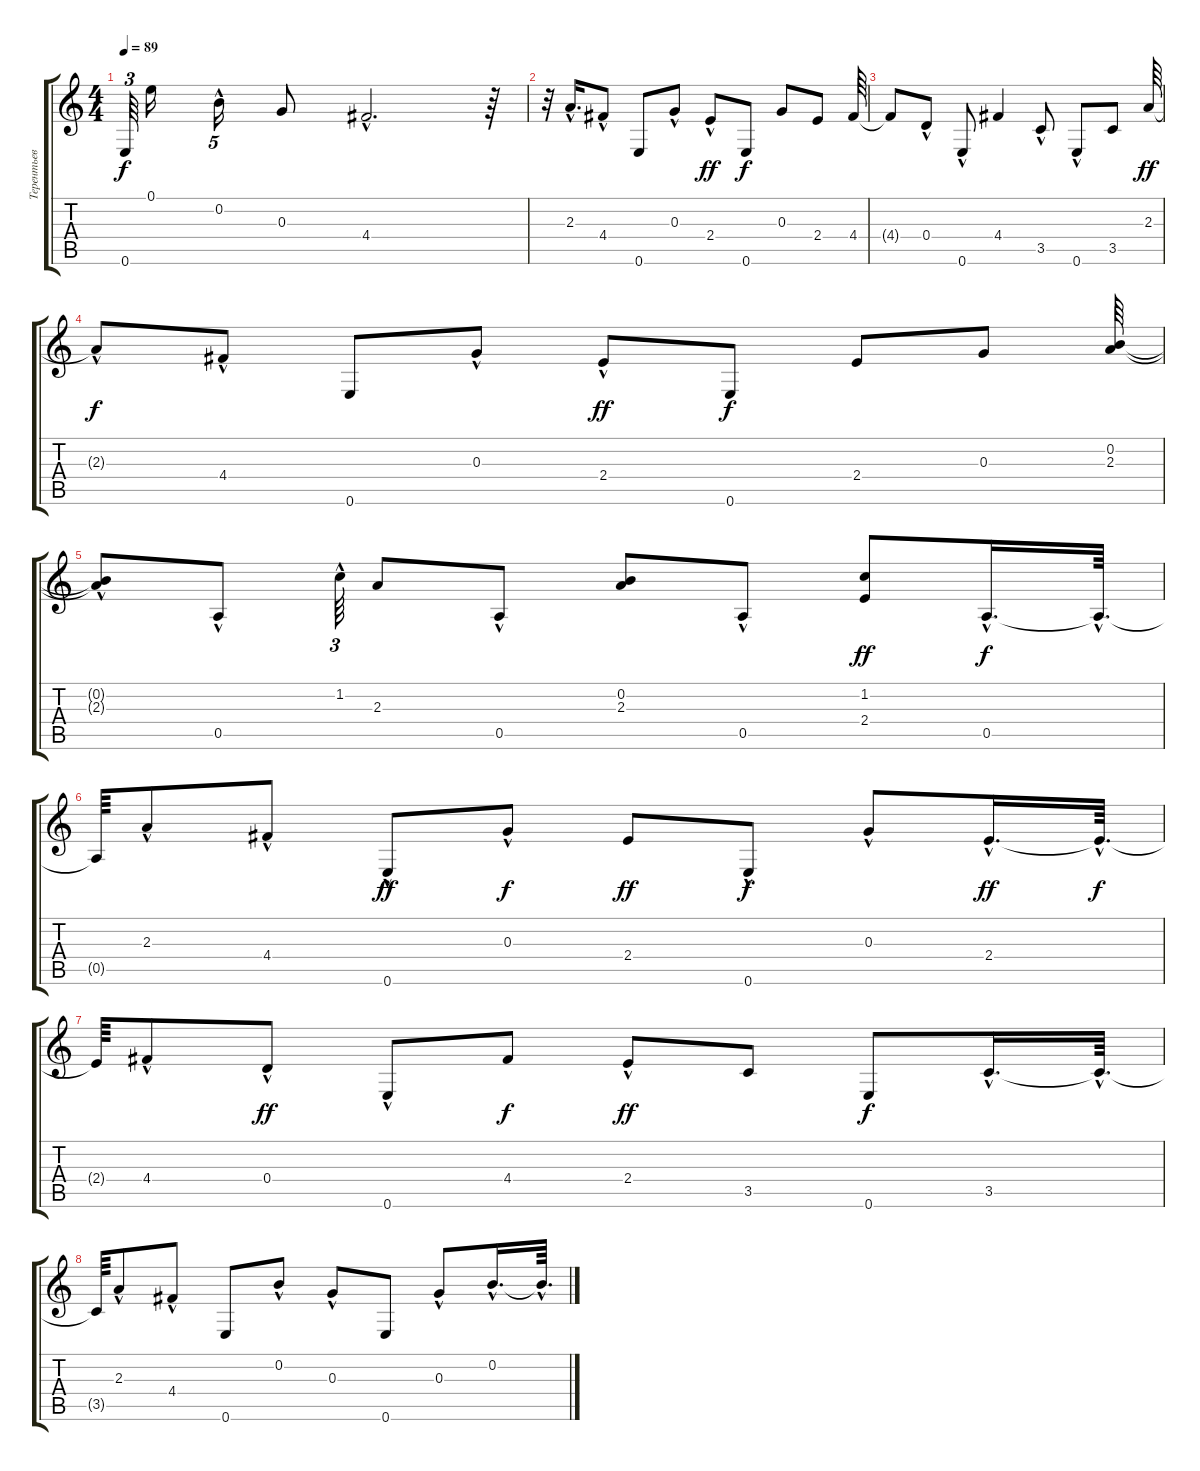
\track ("Терентьев" "Терентьев") {instrument distortionguitar}
\staff {score tabs}
\tuning (E4 B3 G3 D3 A2 E2) {hide}
\ts (4 4)
\tempo 89
\clef g2
\ks c
0.6{t}.64{tu (3 2) dy f} 0.1.16 0.2{hac}.16{tu (5 4)} 0.3.8 4.4{hac}.2{d} r.64 |
r.32 2.3{hac}.16{d} 4.4{hac}.8 0.6.8 0.3{hac}.8 2.4{hac}.8{dy ff} 0.6.8{dy f} 0.3.8 2.4.8 4.4.64 |
4.4{t}.8 0.4{hac}.8 0.6{hac}.8 4.4.4 3.5{hac}.8 0.6{hac}.8 3.5.8 2.3.64{dy ff} |
2.3{hac t}.8{dy f} 4.4{hac}.8 0.6.8 0.3{hac}.8 2.4{hac}.8{dy ff} 0.6.8{dy f} 2.4.8 0.3.8 (0.2 2.3).64 |
(0.2{hac t} 2.3{t}).8 0.5{hac}.8 1.2{hac}.64{tu (3 2)} 2.3.8 0.5{hac}.8 (0.2 2.3).8 0.5{hac}.8 (1.2 2.4).8{dy ff} 0.5{hac}.16{d dy f} 0.5{hac t}.64{d} |
0.5{t}.64 2.3{hac}.8 4.4{hac}.8 0.6{hac}.8{dy ff} 0.3{hac}.8{dy f} 2.4.8{dy ff} 0.6{hac}.8{dy f} 0.3{hac}.8 2.4{hac}.16{d dy ff} 2.4{hac t}.64{d dy f} |
2.4{t}.64 4.4{hac}.8 0.4{hac}.8{dy ff} 0.6{hac}.8 4.4.8{dy f} 2.4{hac}.8{dy ff} 3.5.8 0.6.8{dy f} 3.5{hac}.16{d} 3.5{hac t}.64{d} |
3.5{t}.64 2.3{hac}.8 4.4{hac}.8 0.6.8 0.2{hac}.8 0.3{hac}.8 0.6.8 0.3{hac}.8 0.2{hac}.16{d} 0.2{hac t}.64{d}
